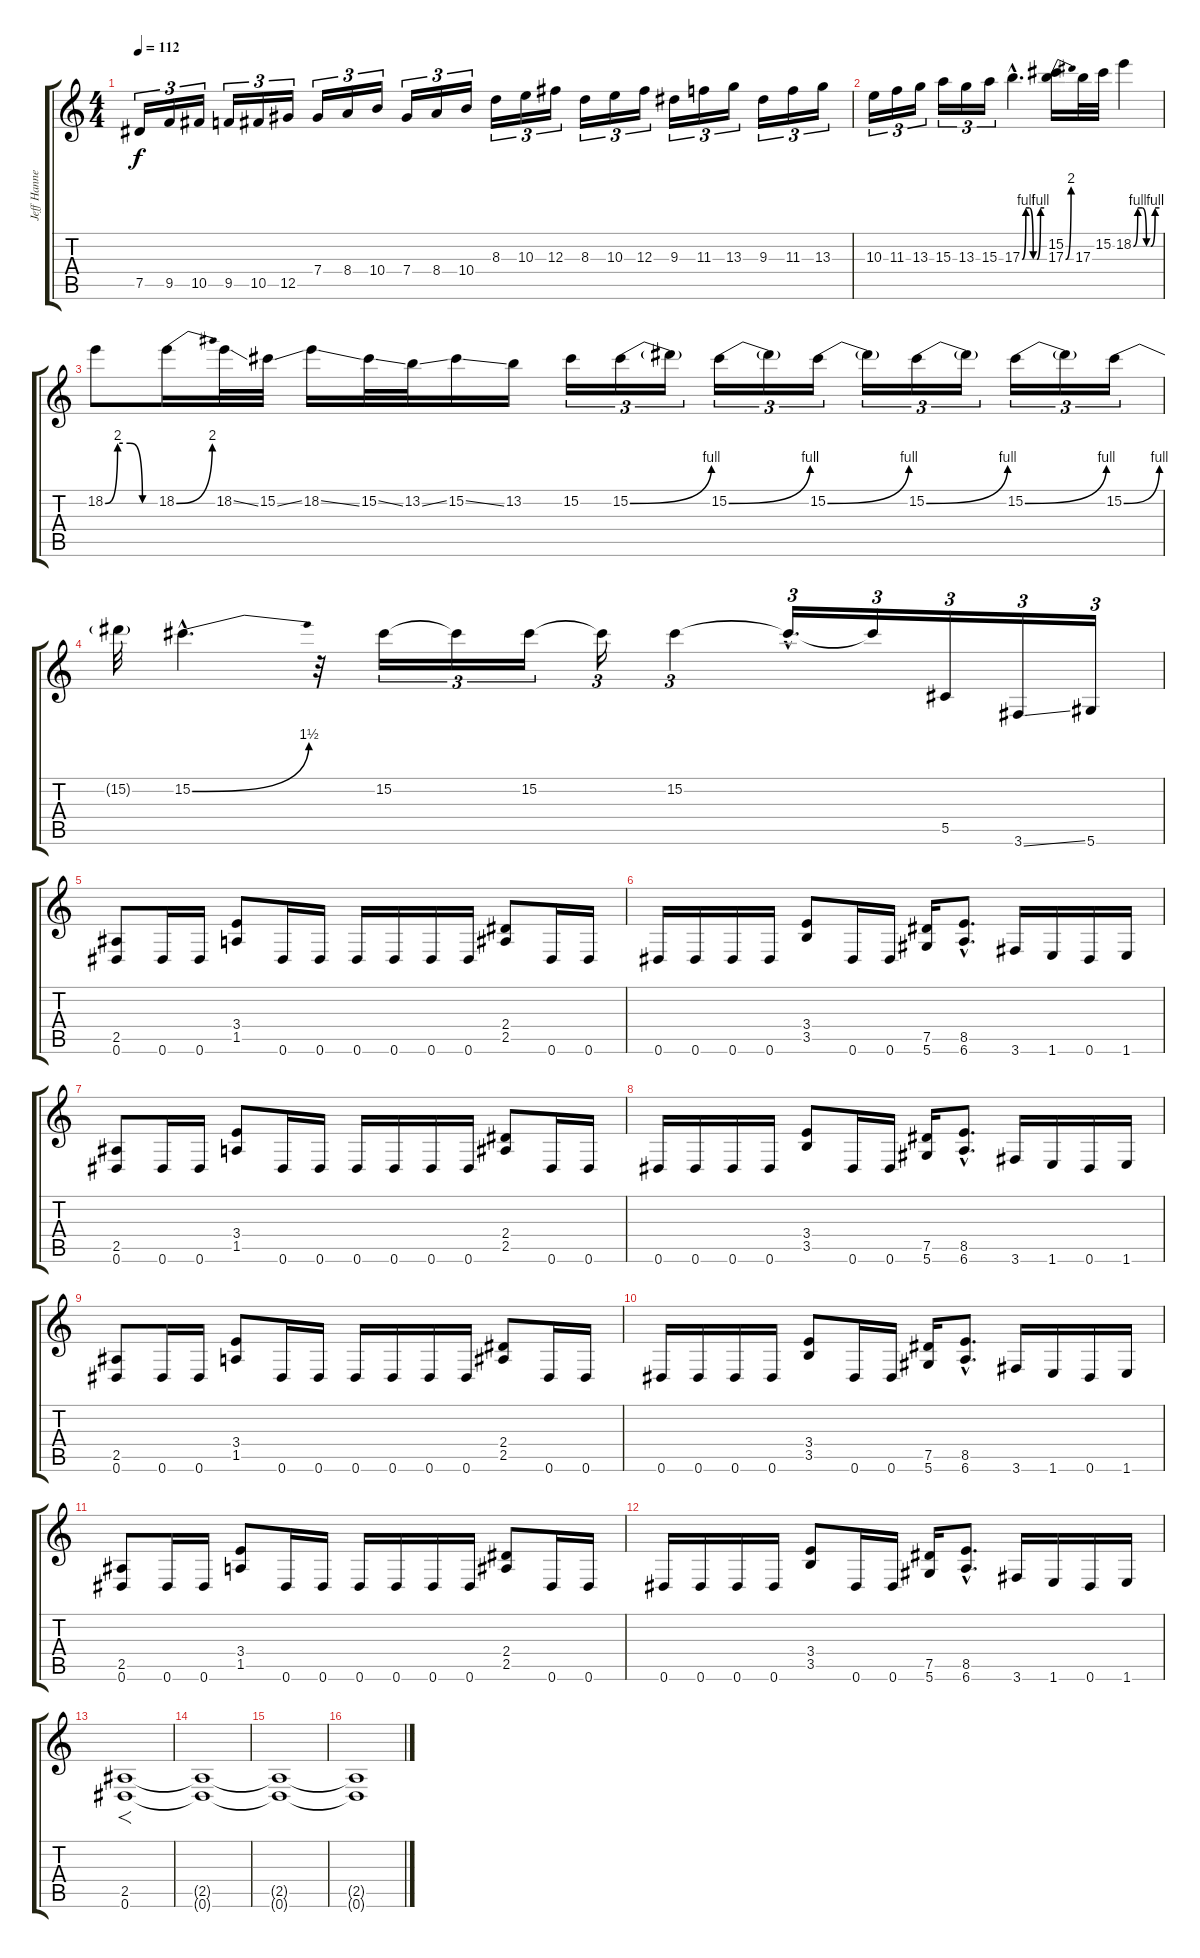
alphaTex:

\track ("Jeff Hanneman" "Jeff Hanne") {instrument distortionguitar}
\staff {score tabs}
\tuning (Eb4 Bb3 Gb3 Db3 Ab2 Eb2) {hide}
\ts (4 4)
\tempo 112
\clef g2
\ks c
7.5.16{tu (3 2) dy f} 9.5.16{tu (3 2)} 10.5.16{tu (3 2)} 9.5.16{tu (3 2)} 10.5.16{tu (3 2)} 12.5.16{tu (3 2)} 7.4.16{tu (3 2)} 8.4.16{tu (3 2)} 10.4.16{tu (3 2)} 7.4.16{tu (3 2)} 8.4.16{tu (3 2)} 10.4.16{tu (3 2)} 8.3.16{tu (3 2)} 10.3.16{tu (3 2)} 12.3.16{tu (3 2)} 8.3.16{tu (3 2)} 10.3.16{tu (3 2)} 12.3.16{tu (3 2)} 9.3.16{tu (3 2)} 11.3.16{tu (3 2)} 13.3.16{tu (3 2)} 9.3.16{tu (3 2)} 11.3.16{tu (3 2)} 13.3.16{tu (3 2)} |
10.3.16{tu (3 2)} 11.3.16{tu (3 2)} 13.3.16{tu (3 2)} 15.3.16{tu (3 2)} 13.3.16{tu (3 2)} 15.3.16{tu (3 2)} 17.3{be (custom 0 0 10 4 20 4 30 0 40 0 50 4 60 4) hac}.4{d} (15.2 17.3{be (bend 0 0 60 8)}).16 17.3.32 15.2.32 18.2{be (custom 0 0 10 4 20 4 30 0 40 0 50 4 60 4)}.4 |
18.2{be (custom 0 0 15 8 30 8 45 0 60 0)}.8 18.2{be (bend 0 0 60 8)}.16 18.2{ss}.32 15.2{ss}.32 18.2{ss}.16 15.2{ss}.32 13.2{ss}.32 15.2{ss}.16 13.2.16 15.2.16{tu (3 2)} 15.2{be (bend 0 0 60 4)}.16{tu (3 2)} 15.2{t}.16{tu (3 2)} 15.2{be (bend 0 0 60 4)}.16{tu (3 2)} 15.2{t}.16{tu (3 2)} 15.2{be (bend 0 0 60 4)}.16{tu (3 2)} 15.2{t}.16{tu (3 2)} 15.2{be (bend 0 0 60 4)}.16{tu (3 2)} 15.2{t}.16{tu (3 2)} 15.2{be (bend 0 0 60 4)}.16{tu (3 2)} 15.2{t}.16{tu (3 2)} 15.2{be (bend 0 0 60 4)}.16{tu (3 2)} |
15.2{t}.32 15.2{be (bend 0 0 60 6) hac}.4{d} r.32 15.2.16{tu (3 2)} 15.2{t}.16{tu (3 2)} 15.2.16{tu (3 2)} 15.2{t}.16{tu (3 2)} 15.2.4{tu (3 2)} 15.2{hac t}.16{d tu (3 2)} 15.2{t}.16{tu (3 2)} 5.5.16{tu (3 2)} 3.6{ss}.16{tu (3 2)} 5.6.16{tu (3 2)} |
(2.5 0.6).8 0.6.16 0.6.16 (3.4 1.5).8 0.6.16 0.6.16 0.6.16 0.6.16 0.6.16 0.6.16 (2.4 2.5).8 0.6.16 0.6.16 |
0.6.16 0.6.16 0.6.16 0.6.16 (3.4 3.5).8 0.6.16 0.6.16 (7.5 5.6).16 (8.5{hac} 6.6{hac}).8{d} 3.6.16 1.6.16 0.6.16 1.6.16 |
(2.5 0.6).8 0.6.16 0.6.16 (3.4 1.5).8 0.6.16 0.6.16 0.6.16 0.6.16 0.6.16 0.6.16 (2.4 2.5).8 0.6.16 0.6.16 |
0.6.16 0.6.16 0.6.16 0.6.16 (3.4 3.5).8 0.6.16 0.6.16 (7.5 5.6).16 (8.5{hac} 6.6{hac}).8{d} 3.6.16 1.6.16 0.6.16 1.6.16 |
(2.5 0.6).8 0.6.16 0.6.16 (3.4 1.5).8 0.6.16 0.6.16 0.6.16 0.6.16 0.6.16 0.6.16 (2.4 2.5).8 0.6.16 0.6.16 |
0.6.16 0.6.16 0.6.16 0.6.16 (3.4 3.5).8 0.6.16 0.6.16 (7.5 5.6).16 (8.5{hac} 6.6{hac}).8{d} 3.6.16 1.6.16 0.6.16 1.6.16 |
(2.5 0.6).8 0.6.16 0.6.16 (3.4 1.5).8 0.6.16 0.6.16 0.6.16 0.6.16 0.6.16 0.6.16 (2.4 2.5).8 0.6.16 0.6.16 |
0.6.16 0.6.16 0.6.16 0.6.16 (3.4 3.5).8 0.6.16 0.6.16 (7.5 5.6).16 (8.5{hac} 6.6{hac}).8{d} 3.6.16 1.6.16 0.6.16 1.6.16 |
(2.5 0.6).1{f} |
(2.5{t} 0.6{t}).1 |
(2.5{t} 0.6{t}).1 |
(2.5{t} 0.6{t}).1
